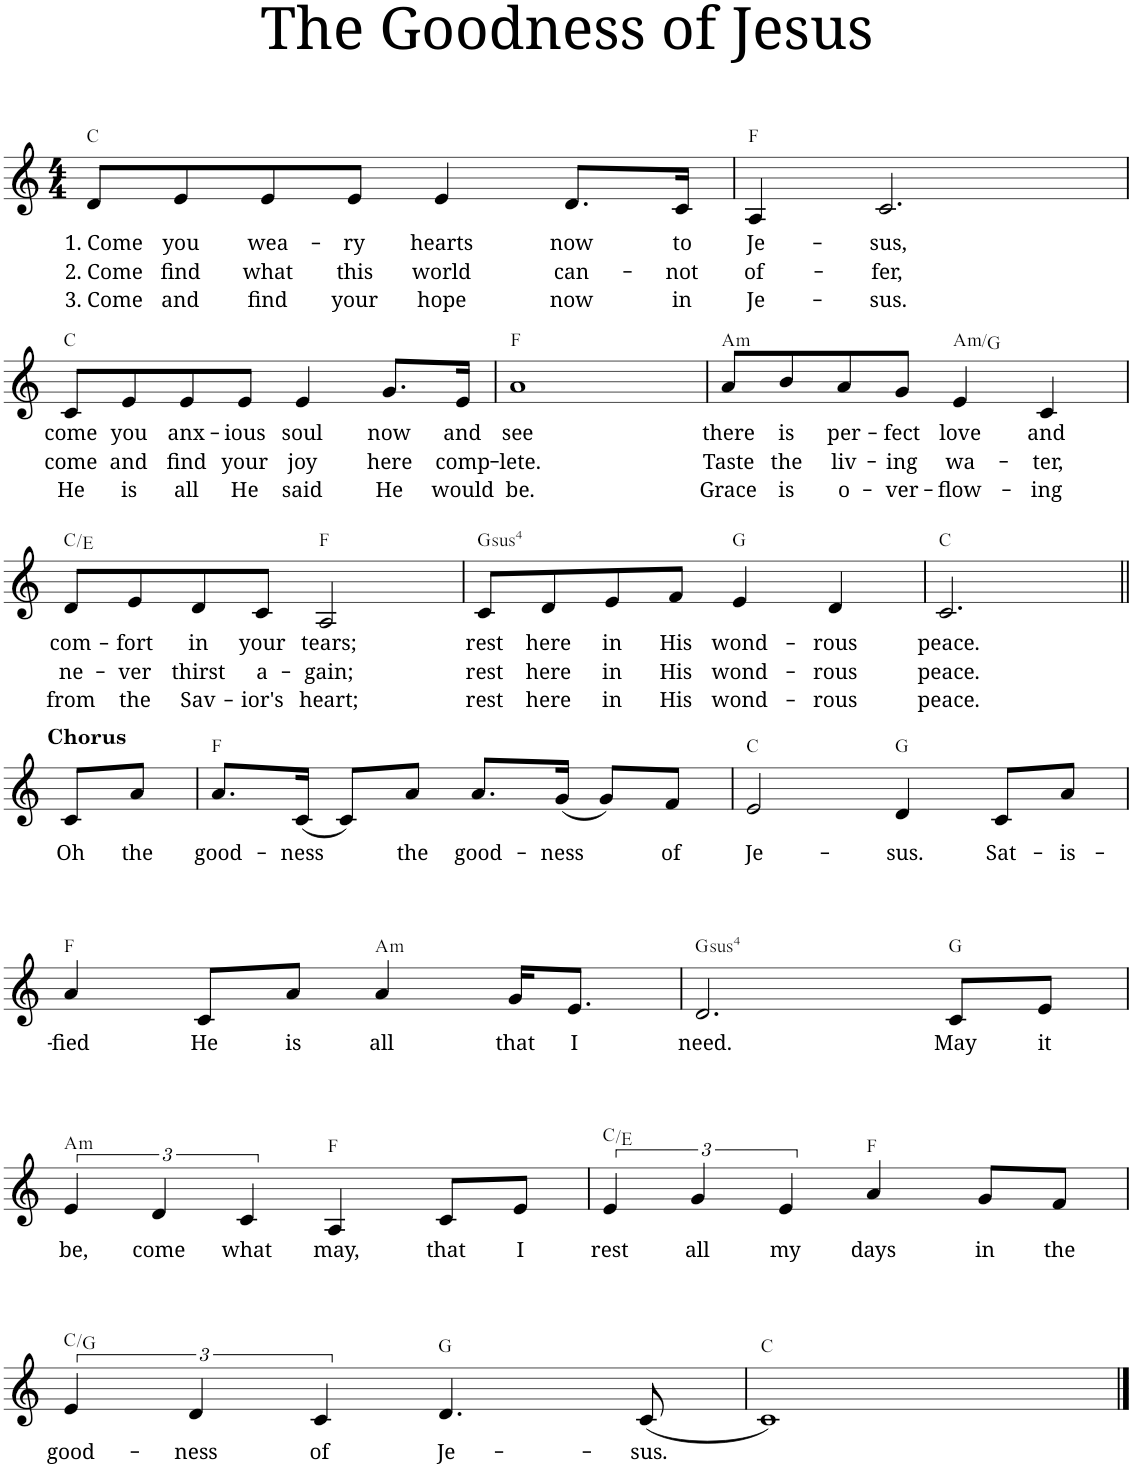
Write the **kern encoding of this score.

**kern	**text	**text	**text	**harte
*part1	*part1	*part1	*part1	*part1
*staff1	*staff1	*staff1	*staff1	*
*I"Piano	*	*	*	*
*I'Pno.	*	*	*	*
*clefG2	*	*	*	*
*k[]	*	*	*	*
*M4/4	*	*	*	*
=1	=1	=1	=1	=1
!	!LO:LY:b	!LO:LY:b	!LO:LY:b	!
8d/L	1. Come	2. Come	3. Come	C:maj
!	!LO:LY:b	!LO:LY:b	!LO:LY:b	!
8e/	you	find	and	.
!	!LO:LY:b	!LO:LY:b	!LO:LY:b	!
8e/	wea-	what	find	.
!	!LO:LY:b	!LO:LY:b	!LO:LY:b	!
8e/J	-ry	this	your	.
!	!LO:LY:b	!LO:LY:b	!LO:LY:b	!
4e/	hearts	world	hope	.
!	!LO:LY:b	!LO:LY:b	!LO:LY:b	!
8.d/L	now	can-	now	.
!	!LO:LY:b	!LO:LY:b	!LO:LY:b	!
16c/Jk	to	-not	in	.
=2	=2	=2	=2	=2
!	!LO:LY:b	!LO:LY:b	!LO:LY:b	!
4A/	Je-	of-	Je-	F:maj
!	!LO:LY:b	!LO:LY:b	!LO:LY:b	!
2.c/	-sus,	-fer,	-sus.	.
!!LO:LB:g=z
=3	=3	=3	=3	=3
!	!LO:LY:b	!LO:LY:b	!LO:LY:b	!
8c/L	come	come	He	C:maj
!	!LO:LY:b	!LO:LY:b	!LO:LY:b	!
8e/	you	and	is	.
!	!LO:LY:b	!LO:LY:b	!LO:LY:b	!
8e/	anx-	find	all	.
!	!LO:LY:b	!LO:LY:b	!LO:LY:b	!
8e/J	-ious	your	He	.
!	!LO:LY:b	!LO:LY:b	!LO:LY:b	!
4e/	soul	joy	said	.
!	!LO:LY:b	!LO:LY:b	!LO:LY:b	!
8.g/L	now	here	He	.
!	!LO:LY:b	!LO:LY:b	!LO:LY:b	!
16e/Jk	and	comp-	would	.
=4	=4	=4	=4	=4
!	!LO:LY:b	!LO:LY:b	!LO:LY:b	!
1a	see	-lete.	be.	F:maj
=5	=5	=5	=5	=5
!	!LO:LY:b	!LO:LY:b	!LO:LY:b	!LO:H:kt=m
8a/L	there	Taste	Grace	A:min
!	!LO:LY:b	!LO:LY:b	!LO:LY:b	!
8b/	is	the	is	.
!	!LO:LY:b	!LO:LY:b	!LO:LY:b	!
8a/	per-	liv-	o-	.
!	!LO:LY:b	!LO:LY:b	!LO:LY:b	!
8g/J	-fect	-ing	-ver-	.
!	!LO:LY:b	!LO:LY:b	!LO:LY:b	!LO:H:kt=m
4e/	love	wa-	-flow-	A:min/b7
!	!LO:LY:b	!LO:LY:b	!LO:LY:b	!
4c/	and	-ter,	-ing	.
!!LO:LB:g=z
=6	=6	=6	=6	=6
!	!LO:LY:b	!LO:LY:b	!LO:LY:b	!
8d/L	com-	ne-	from	C:maj/3
!	!LO:LY:b	!LO:LY:b	!LO:LY:b	!
8e/	-fort	-ver	the	.
!	!LO:LY:b	!LO:LY:b	!LO:LY:b	!
8d/	in	thirst	Sav-	.
!	!LO:LY:b	!LO:LY:b	!LO:LY:b	!
8c/J	your	a-	-ior's	.
!	!LO:LY:b	!LO:LY:b	!LO:LY:b	!
2A/	tears;	-gain;	heart;	F:maj
=7	=7	=7	=7	=7
!	!LO:LY:b	!LO:LY:b	!LO:LY:b	!LO:H:kt=4
8c/L	rest	rest	rest	G:sus4
!	!LO:LY:b	!LO:LY:b	!LO:LY:b	!
8d/	here	here	here	.
!	!LO:LY:b	!LO:LY:b	!LO:LY:b	!
8e/	in	in	in	.
!	!LO:LY:b	!LO:LY:b	!LO:LY:b	!
8f/J	His	His	His	.
!	!LO:LY:b	!LO:LY:b	!LO:LY:b	!
4e/	wond-	wond-	wond-	G:maj
!	!LO:LY:b	!LO:LY:b	!LO:LY:b	!
4d/	-rous	-rous	-rous	.
=8	=8	=8	=8	=8
!	!LO:LY:b	!LO:LY:b	!LO:LY:b	!
2.c/	peace.	peace.	peace.	C:maj
!!LO:LB:g=z
=9||	=9||	=9||	=9||	=9||
!LO:TX:a:B:t=Chorus	!	!	!	!
!	!LO:LY:b	!	!	!
8c/L	Oh	.	.	.
!	!LO:LY:b	!	!	!
8a/J	the	.	.	.
=10	=10	=10	=10	=10
!	!LO:LY:b	!	!	!
8.a/L	good-	.	.	F:maj
!	!LO:LY:b	!	!	!
(16c/Jk	-ness	.	.	.
8c/L)	.	.	.	.
!	!LO:LY:b	!	!	!
8a/J	the	.	.	.
!	!LO:LY:b	!	!	!
8.a/L	good-	.	.	.
!	!LO:LY:b	!	!	!
(16g/Jk	-ness	.	.	.
8g/L)	.	.	.	.
!	!LO:LY:b	!	!	!
8f/J	of	.	.	.
=11	=11	=11	=11	=11
!	!LO:LY:b	!	!	!
2e/	Je-	.	.	C:maj
!	!LO:LY:b	!	!	!
4d/	-sus.	.	.	G:maj
!	!LO:LY:b	!	!	!
8c/L	Sat-	.	.	.
!	!LO:LY:b	!	!	!
8a/J	-is-	.	.	.
!!LO:LB:g=z
=12	=12	=12	=12	=12
!	!LO:LY:b	!	!	!
4a/	-fied	.	.	F:maj
!	!LO:LY:b	!	!	!
8c/L	He	.	.	.
!	!LO:LY:b	!	!	!
8a/J	is	.	.	.
!	!LO:LY:b	!	!	!LO:H:kt=m
4a/	all	.	.	A:min
!	!LO:LY:b	!	!	!
16g/KL	that	.	.	.
!	!LO:LY:b	!	!	!
8.e/J	I	.	.	.
=13	=13	=13	=13	=13
!	!LO:LY:b	!	!	!LO:H:kt=4
2.d/	need.	.	.	G:sus4
!	!LO:LY:b	!	!	!
8c/L	May	.	.	G:maj
!	!LO:LY:b	!	!	!
8e/J	it	.	.	.
!!LO:LB:g=z
=14	=14	=14	=14	=14
!	!LO:LY:b	!	!	!LO:H:kt=m
6e/	be,	.	.	A:min
!	!LO:LY:b	!	!	!
6d/	come	.	.	.
!	!LO:LY:b	!	!	!
6c/	what	.	.	.
!	!LO:LY:b	!	!	!
4A/	may,	.	.	F:maj
!	!LO:LY:b	!	!	!
8c/L	that	.	.	.
!	!LO:LY:b	!	!	!
8e/J	I	.	.	.
=15	=15	=15	=15	=15
!	!LO:LY:b	!	!	!
6e/	rest	.	.	C:maj/3
!	!LO:LY:b	!	!	!
6g/	all	.	.	.
!	!LO:LY:b	!	!	!
6e/	my	.	.	.
!	!LO:LY:b	!	!	!
4a/	days	.	.	F:maj
!	!LO:LY:b	!	!	!
8g/L	in	.	.	.
!	!LO:LY:b	!	!	!
8f/J	the	.	.	.
!!LO:LB:g=z
=16	=16	=16	=16	=16
!	!LO:LY:b	!	!	!
6e/	good-	.	.	C:maj/5
!	!LO:LY:b	!	!	!
6d/	-ness	.	.	.
!	!LO:LY:b	!	!	!
6c/	of	.	.	.
!	!LO:LY:b	!	!	!
4.d/	Je-	.	.	G:maj
!	!LO:LY:b	!	!	!
(8c/	-sus.	.	.	.
=17	=17	=17	=17	=17
1c)	.	.	.	C:maj
==	==	==	==	==
*-	*-	*-	*-	*-
